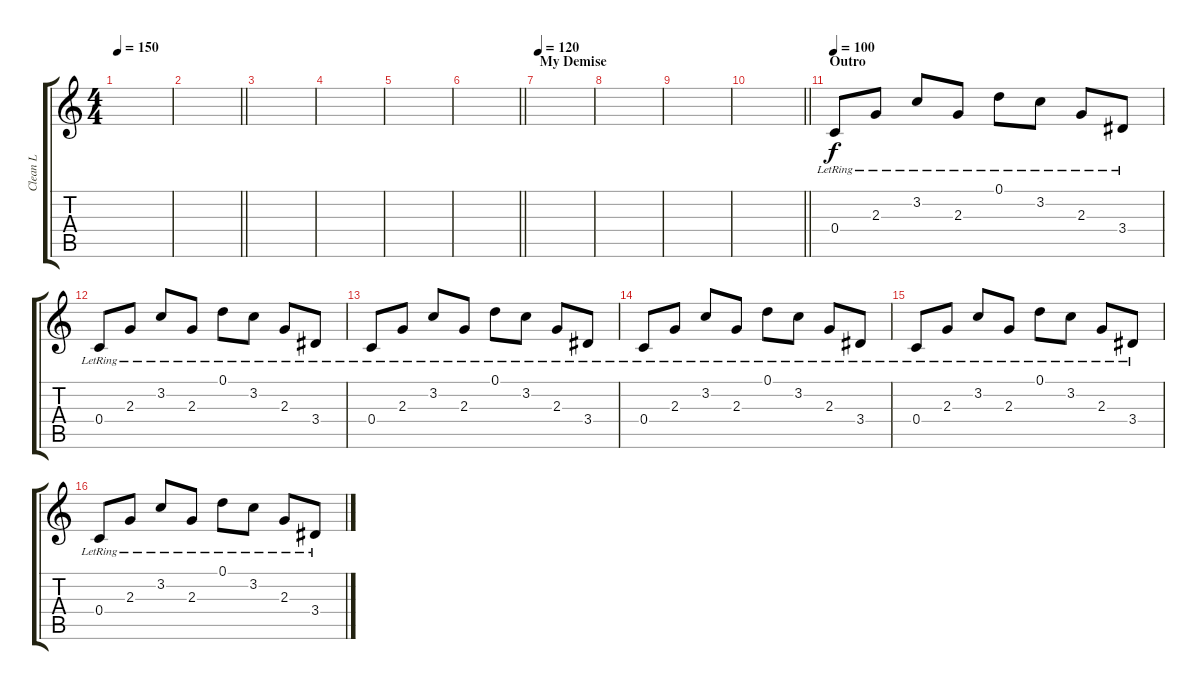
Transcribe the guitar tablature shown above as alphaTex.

\track ("Clean L" "Clean L") {instrument acousticguitarsteel}
\staff {score tabs}
\tuning (D4 A3 F3 C3 G2 C2) {hide}
\ts (4 4)
\tempo 150
\clef g2
\ks c
|
\barLineRight lightlight
|
|
|
|
\barLineRight lightlight
|
\section ("" "My Demise")
\tempo 120
|
|
|
\barLineRight lightlight
|
\section ("" "Outro")
\tempo 100
0.4{lr}.8{volume 8} 2.3{lr}.8 3.2{lr}.8 2.3{lr}.8 0.1{lr}.8 3.2{lr}.8 2.3{lr}.8 3.4{lr}.8 |
0.4{lr}.8 2.3{lr}.8 3.2{lr}.8 2.3{lr}.8 0.1{lr}.8 3.2{lr}.8 2.3{lr}.8 3.4{lr}.8 |
0.4{lr}.8 2.3{lr}.8 3.2{lr}.8 2.3{lr}.8 0.1{lr}.8 3.2{lr}.8 2.3{lr}.8 3.4{lr}.8 |
0.4{lr}.8 2.3{lr}.8 3.2{lr}.8 2.3{lr}.8 0.1{lr}.8 3.2{lr}.8 2.3{lr}.8 3.4{lr}.8 |
0.4{lr}.8{volume 0} 2.3{lr}.8 3.2{lr}.8 2.3{lr}.8 0.1{lr}.8 3.2{lr}.8 2.3{lr}.8 3.4{lr}.8 |
0.4{lr}.8 2.3{lr}.8 3.2{lr}.8 2.3{lr}.8 0.1{lr}.8 3.2{lr}.8 2.3{lr}.8 3.4{lr}.8
